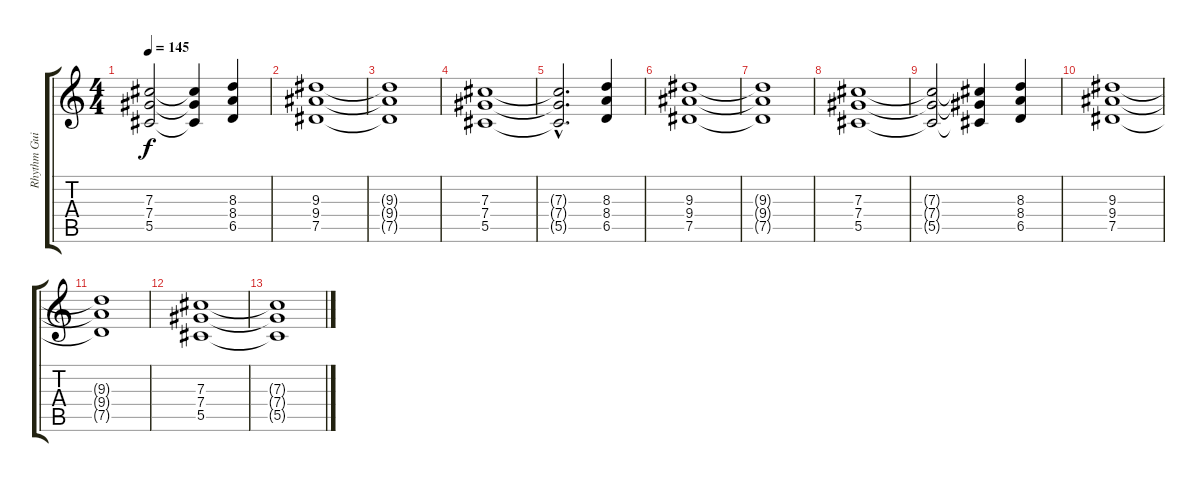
\track ("Rhythm Guitar" "Rhythm Gui") {instrument distortionguitar}
\staff {score tabs}
\tuning (Eb4 Bb3 Gb3 Db3 Ab2 Eb2) {hide}
\ts (4 4)
\tempo 145
\clef g2
\ks c
(7.3{t} 7.4{t} 5.5{t}).2{dy f} (7.3{t} 7.4{t} 5.5{t}).4 (8.3 8.4 6.5).4 |
(9.3 9.4 7.5).1 |
(9.3{t} 9.4{t} 7.5{t}).1 |
(7.3 7.4 5.5).1 |
(7.3{hac t} 7.4{hac t} 5.5{hac t}).2{d} (8.3 8.4 6.5).4 |
(9.3 9.4 7.5).1 |
(9.3{t} 9.4{t} 7.5{t}).1 |
(7.3 7.4 5.5).1 |
(7.3{t} 7.4{t} 5.5{t}).2 (7.3{t} 7.4{t} 5.5{t}).4 (8.3 8.4 6.5).4 |
(9.3 9.4 7.5).1 |
(9.3{t} 9.4{t} 7.5{t}).1 |
(7.3 7.4 5.5).1 |
(7.3{t} 7.4{t} 5.5{t}).1
